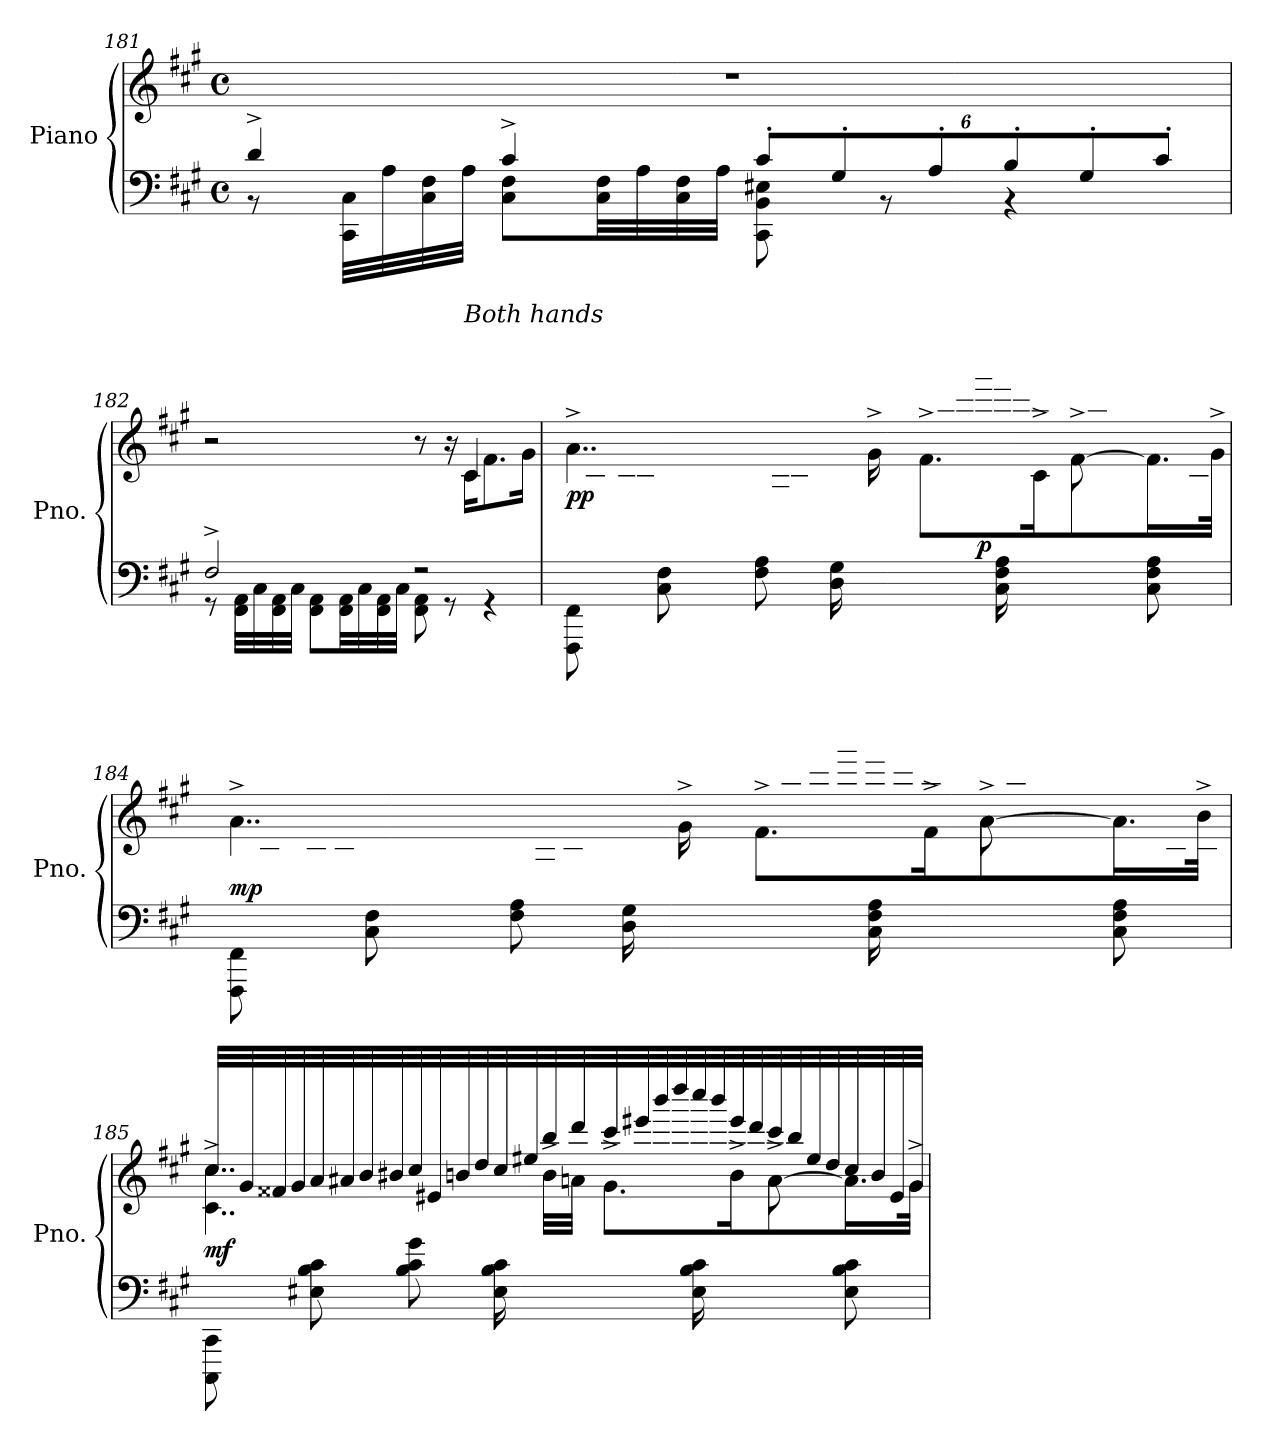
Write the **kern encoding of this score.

**kern	**kern	**dynam
*part1	*part1	*part1
*staff2	*staff1	*staff1/2
*I"Piano	*	*
*I'Pno.	*	*
*clefF4	*clefG2	*
*k[f#c#g#]	*k[f#c#g#]	*
*M4/4	*M4/4	*
*met(c)	*met(c)	*
=181	=181	=181
*^	*	*
4d^/	8r	1r	.
.	32CC#\ 32C#\LLL	.	.
.	32A\	.	.
.	32C#\ 32F#\	.	.
.	32A\JJJ	.	.
4c#^/	8C#\ 8F#\L	.	.
.	32C#\ 32F#\LL	.	.
.	32A\	.	.
.	32C#\ 32F#\	.	.
.	32A\JJJ	.	.
*Xbrackettup	*	*	*
12c#'/L	8CC#\ 8BB\ 8E#X\	.	.
12G#'/	.	.	.
.	8r	.	.
12A'/	.	.	.
12B'/	4r	.	.
12G#'/	.	.	.
12c#'/J	.	.	.
=182	=182	=182	=182
*	*	*^	*
2F#^/	8r	2r	8.ryy	.
.	32FF#\ 32AA\LLL	.	.	.
.	32C#\	.	.	.
*	*	*v	*v	*
.	32FF#\ 32AA\	.	.
.	32C#\JJJ	.	.
.	8FF#\ 8AA\L	.	.
.	32FF#\ 32AA\LL	.	.
.	32C#\	.	.
.	32FF#\ 32AA\	.	.
.	32C#\JJJ	.	.
2r	8FF#\ 8AA\	8r	.
.	8r	16r	.
*	*	*^	*
!	!	!LO:TX:a:i:t=Both hands	!	!
.	.	16c#\KL	4c#/	.
.	4r	8.f#\	.	.
.	.	16g#\Jk	16ryy	.
*v	*v	*	*	*
!!LO:LB:g=z
=183	=183	=183	=183
*	*	*^	*
!	!	!	!	!LO:DY:b
8FFF#\ 8FF#\L	4..a^\	32a/LLLyy	4..ryy	pp
.	.	32c#/	.	.
.	.	32B#X/	.	.
.	.	32c#/	.	.
8C#\ 8F#\	.	32d/	.	.
.	.	32d#X/	.	.
.	.	32e/	.	.
.	.	32e#X/	.	.
8F#\ 8A\	.	32f#/	.	.
.	.	32A/	.	.
.	.	32c#/	.	.
.	.	32g#/	.	.
16D\ 16G#\L	.	32f#/	.	.
.	.	32a/	.	.
8.ryy	16g#^\	32cc#/	16g#\J	.
.	.	32gg#/	.	.
.	8.f#^\L	32ff#/	8f#\	.
.	.	32aa/	.	.
.	.	32ccc#/	.	.
!	!	!	!	!LO:DY:b
.	.	32aaa/	.	p
16C#\ 16F#\ 16A\L	.	32fff#/	16ryy	.
.	.	32ccc#/	.	.
8.ryy	16c#^\K	32aa/	16c#\J	.
.	.	32ff#/	.	.
.	[8f#^\	32cc#/	8f#\	.
.	.	32aa/	.	.
.	.	32ff#/	.	.
.	.	32cc#/	.	.
8C#\ 8F#\ 8A\J	16.f#\L]	32a/	8ryy	.
.	.	32f#/	.	.
.	.	32c#/	.	.
.	32g#^\JJk	32g#/JJJ	.	.
!!LO:PB:g=z	!!	!!
=184	=184	=184	=184	=184
!	!	!	!	!LO:DY:b
8FFF#\ 8FF#\L	4..a^\	32a/LLLyy	4..ryy	mp
.	.	32c#/	.	.
.	.	32B#X/	.	.
.	.	32c#/	.	.
8C#\ 8F#\	.	32d/	.	.
.	.	32d#X/	.	.
.	.	32e/	.	.
.	.	32e#X/	.	.
8F#\ 8A\	.	32f#/	.	.
.	.	32A/	.	.
.	.	32c#/	.	.
.	.	32g#/	.	.
16D\ 16G#\L	.	32f#/	.	.
.	.	32a/	.	.
8.ryy	16g#^\	32cc#/	16g#\J	.
.	.	32gg#/	.	.
.	8.f#^\L	32ff#/	8f#\	.
.	.	32aa/	.	.
.	.	32ccc#/	.	.
.	.	32aaa/	.	.
16C#\ 16F#\ 16A\L	.	32fff#/	16ryy	.
.	.	32ccc#/	.	.
8.ryy	16f#^\K	32aa/	16f#\J	.
.	.	32ff#/	.	.
.	[8a^\	32cc#/	8a\	.
.	.	32aa/	.	.
.	.	32ff#/	.	.
.	.	32cc#/	.	.
8C#\ 8F#\ 8A\J	16.a\L]	32a/	8ryy	.
.	.	32f#/	.	.
.	.	32c#/	.	.
.	32b^\JJk	32B#/JJJ	.	.
!!LO:LB:g=z	!!	!!
=185	=185	=185	=185	=185
!	!	!	!	!LO:DY:b
8CCC#\ 8CC#\L	4..c#\^ 4..cc#\^	32cc#/LLL	4..ryy	mf
.	.	32g#/	.	.
.	.	32f##X/	.	.
.	.	32g#/	.	.
8E#X\ 8B\ 8c#\	.	32a/	.	.
.	.	32a#X/	.	.
.	.	32b/	.	.
.	.	32b#X/	.	.
8B\ 8c#\ 8g#\	.	32cc#/	.	.
.	.	32e#X/	.	.
.	.	32bn/	.	.
.	.	32dd/	.	.
16E#\ 16B\ 16c#\L	.	32cc#/	.	.
.	.	32ee#X/	.	.
8.ryy	32b^\LLL	32bb/	32b\L	.
.	32an\JJJ	32ddd/	32a\JJ	.
.	8.g#^\L	32ccc#/	8g#\	.
.	.	32eee#X/	.	.
.	.	32bbb/	.	.
.	.	32dddd/	.	.
16E#\ 16B\ 16c#\L	.	32cccc#/	16ryy	.
.	.	32bbb/	.	.
8.ryy	16b^\K	32eee#/	16b\J	.
.	.	32ddd/	.	.
.	[8a^\	32ccc#/	8a\	.
.	.	32bb/	.	.
.	.	32ee#/	.	.
.	.	32dd/	.	.
8E#\ 8B\ 8c#\J	16.a\L]	32cc#/	8ryy	.
.	.	32b/	.	.
.	.	32e#/	.	.
.	32g#^\JJk	32g#/JJJ	.	.
*	*v	*v	*v	*
=	=	=
*-	*-	*-
